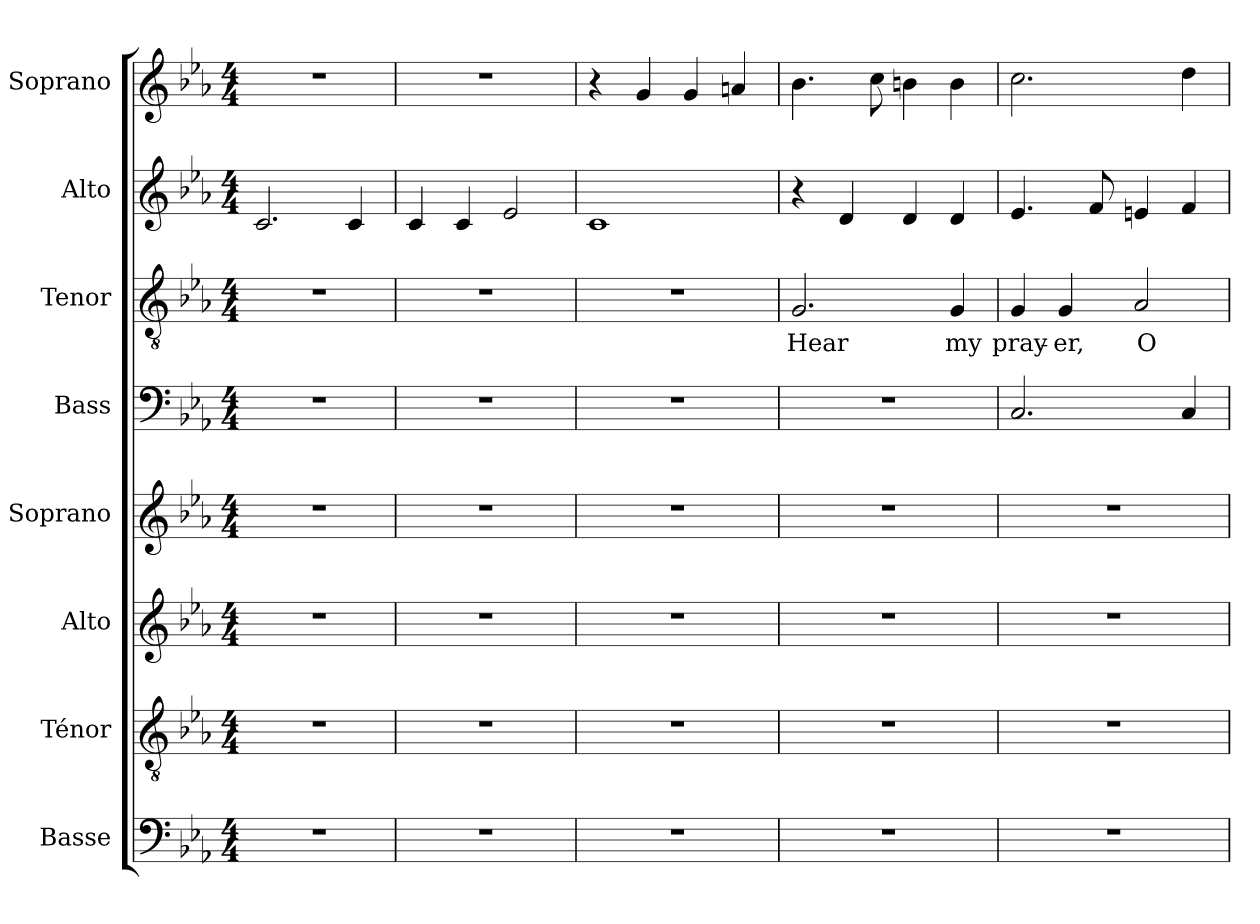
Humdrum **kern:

**kern	**kern	**kern	**kern	**kern	**kern	**text	**kern	**kern
*part8	*part7	*part6	*part5	*part4	*part3	*part3	*part2	*part1
*staff8	*staff7	*staff6	*staff5	*staff4	*staff3	*staff3	*staff2	*staff1
*I"Basse	*I"Ténor	*I"Alto	*I"Soprano	*I"Bass	*I"Tenor	*	*I"Alto	*I"Soprano
*I'B.	*I'T.	*I'A.	*I'S.	*I'B.	*I'T.	*	*I'A.	*I'S.
*clefF4	*clefGv2	*clefG2	*clefG2	*clefF4	*clefGv2	*	*clefG2	*clefG2
*k[b-e-a-]	*k[b-e-a-]	*k[b-e-a-]	*k[b-e-a-]	*k[b-e-a-]	*k[b-e-a-]	*	*k[b-e-a-]	*k[b-e-a-]
*M4/4	*M4/4	*M4/4	*M4/4	*M4/4	*M4/4	*	*M4/4	*M4/4
*MM80	*MM80	*MM80	*MM80	*MM80	*MM80	*	*MM80	*MM80
=1	=1	=1	=1	=1	=1	=1	=1	=1
1r	1r	1r	1r	1r	1r	.	2.c/	1r
.	.	.	.	.	.	.	4c/	.
=2	=2	=2	=2	=2	=2	=2	=2	=2
1r	1r	1r	1r	1r	1r	.	4c/	1r
.	.	.	.	.	.	.	4c/	.
.	.	.	.	.	.	.	2e-/	.
=3	=3	=3	=3	=3	=3	=3	=3	=3
1r	1r	1r	1r	1r	1r	.	1c	4r
.	.	.	.	.	.	.	.	4g/
.	.	.	.	.	.	.	.	4g/
.	.	.	.	.	.	.	.	4an/
=4	=4	=4	=4	=4	=4	=4	=4	=4
!	!	!	!	!	!	!LO:LY:b	!	!
1r	1r	1r	1r	1r	2.G/	Hear	4r	4.b-\
.	.	.	.	.	.	.	4d/	.
.	.	.	.	.	.	.	.	8cc\
.	.	.	.	.	.	.	4d/	4bn\
!	!	!	!	!	!	!LO:LY:b	!	!
.	.	.	.	.	4G/	my	4d/	4b\
=5	=5	=5	=5	=5	=5	=5	=5	=5
!	!	!	!	!	!	!LO:LY:b	!	!
1r	1r	1r	1r	2.C/	4G/	pray-	4.e-/	2.cc\
!	!	!	!	!	!	!LO:LY:b	!	!
.	.	.	.	.	4G/	-er,	.	.
.	.	.	.	.	.	.	8f/	.
!	!	!	!	!	!	!LO:LY:b	!	!
.	.	.	.	.	2A-/	O	4en/	.
.	.	.	.	4C/	.	.	4f/	4dd\
=	=	=	=	=	=	=	=	=
*-	*-	*-	*-	*-	*-	*-	*-	*-
